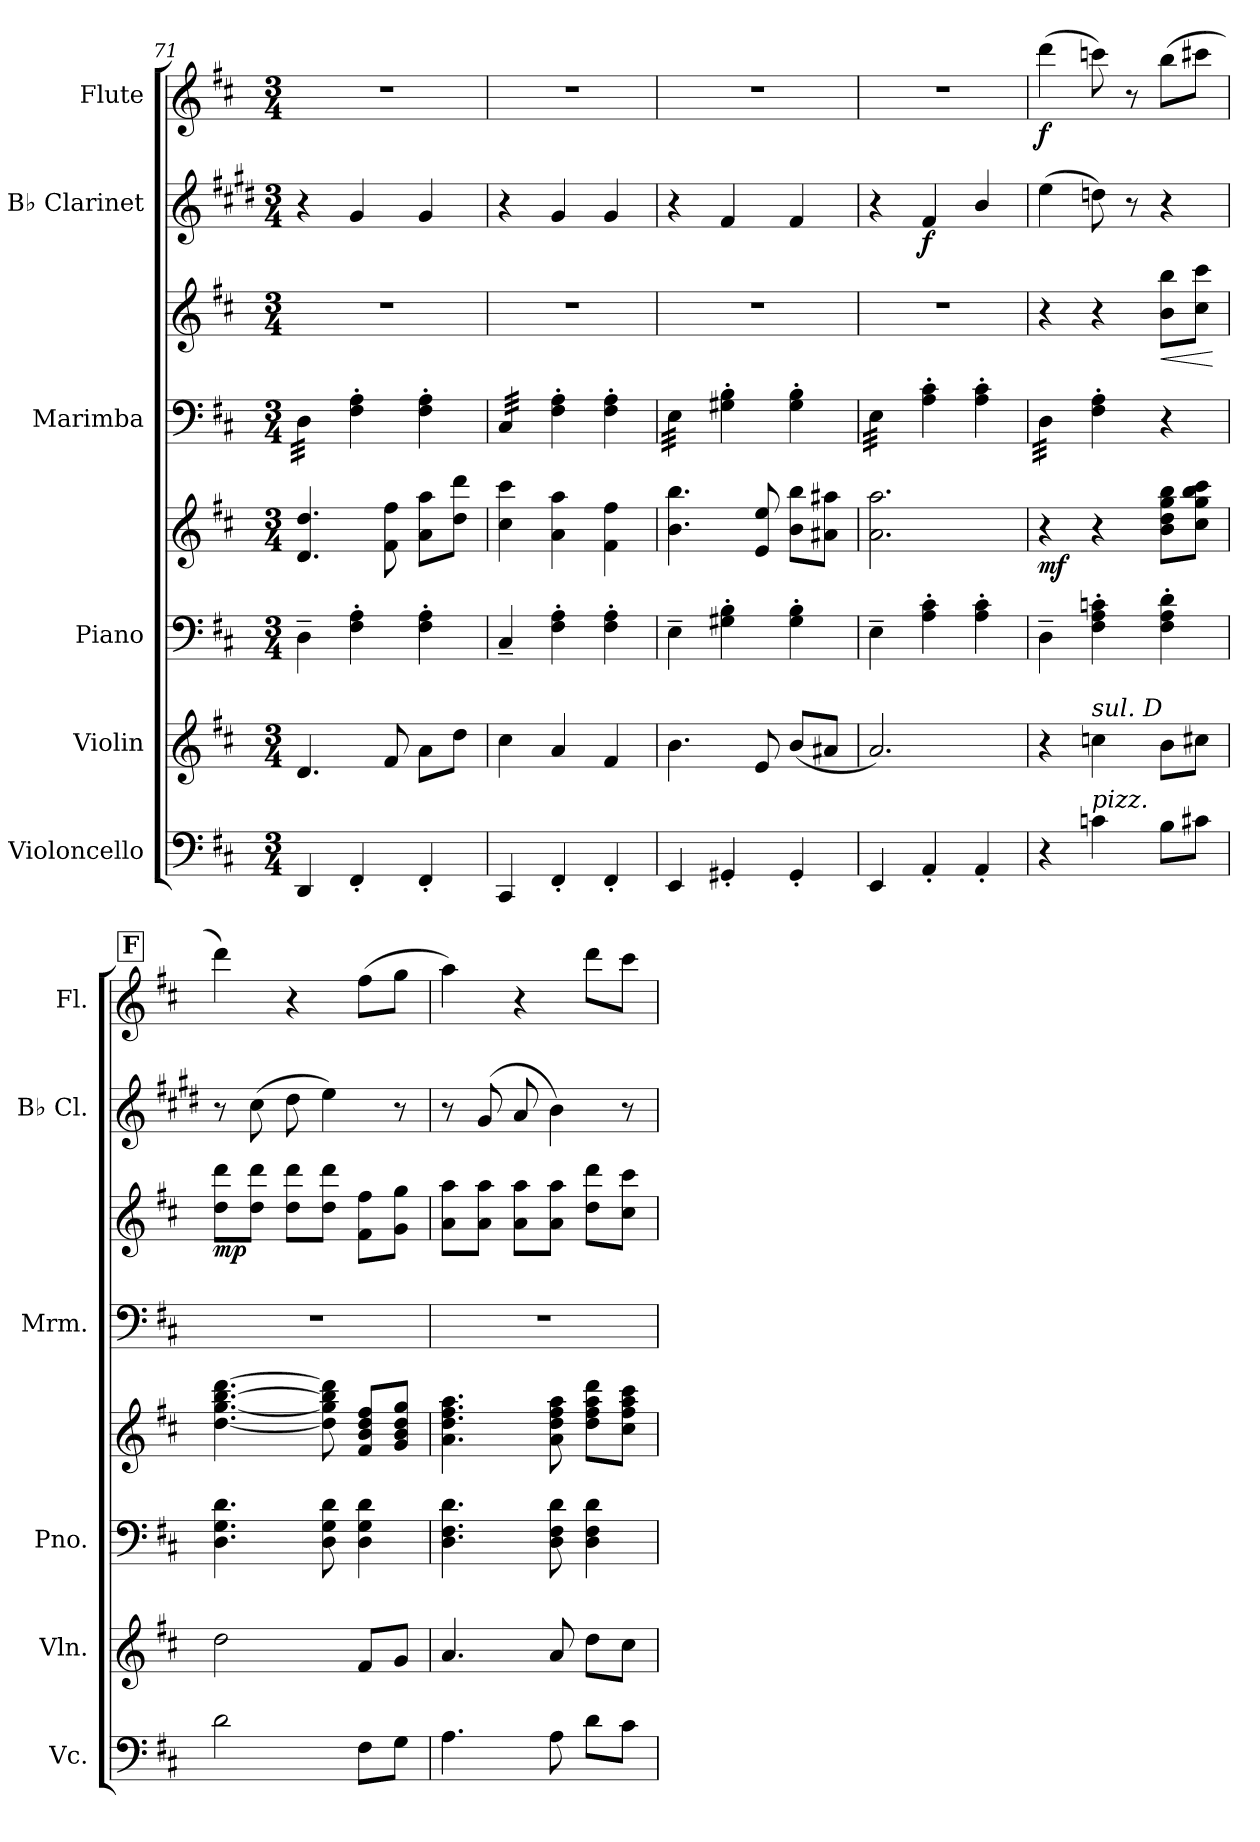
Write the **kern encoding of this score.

**kern	**kern	**kern	**kern	**dynam	**kern	**kern	**dynam	**kern	**dynam	**kern	**dynam
*part6	*part5	*part4	*part4	*part4	*part3	*part3	*part3	*part2	*part2	*part1	*part1
*staff8	*staff7	*staff6	*staff5	*staff5/6	*staff4	*staff3	*staff3/4	*staff2	*staff2	*staff1	*staff1
*I"Violoncello	*I"Violin	*I"Piano	*	*	*I"Marimba	*	*	*I"B♭ Clarinet	*	*I"Flute	*
*I'Vc.	*I'Vln.	*I'Pno.	*	*	*I'Mrm.	*	*	*I'B♭ Cl.	*	*I'Fl.	*
!!LO:LB:g=z
*clefF4	*clefG2	*clefF4	*clefG2	*	*clefF4	*clefG2	*	*clefG2	*	*clefG2	*
*	*	*	*	*	*	*	*	*ITrd1c2	*	*	*
*k[f#c#]	*k[f#c#]	*k[f#c#]	*k[f#c#]	*	*k[f#c#]	*k[f#c#]	*	*k[f#c#]	*	*k[f#c#]	*
*M3/4	*M3/4	*M3/4	*M3/4	*	*M3/4	*M3/4	*	*M3/4	*	*M3/4	*
=71	=71	=71	=71	=71	=71	=71	=71	=71	=71	=71	=71
*	*	*	*	*	*tremolo	*	*	*	*	*	*
4DD/	4.d/	4D~\	4.d/ 4.dd/	.	32D\LLL	2.r	.	4r	.	2.r	.
.	.	.	.	.	32D\	.	.	.	.	.	.
.	.	.	.	.	32D\	.	.	.	.	.	.
.	.	.	.	.	32D\	.	.	.	.	.	.
.	.	.	.	.	32D\	.	.	.	.	.	.
.	.	.	.	.	32D\	.	.	.	.	.	.
.	.	.	.	.	32D\	.	.	.	.	.	.
.	.	.	.	.	32D\JJJ	.	.	.	.	.	.
*	*	*	*	*	*Xtremolo	*	*	*	*	*	*
4FF#'/	.	4F#\' 4A\'	.	.	4F#\' 4A\'	.	.	4f#/	.	.	.
.	8f#/	.	8f#\ 8ff#\	.	.	.	.	.	.	.	.
4FF#'/	8a\L	4F#\' 4A\'	8a\ 8aa\L	.	4F#\' 4A\'	.	.	4f#/	.	.	.
.	8dd\J	.	8dd\ 8ddd\J	.	.	.	.	.	.	.	.
=72	=72	=72	=72	=72	=72	=72	=72	=72	=72	=72	=72
*	*	*	*	*	*tremolo	*	*	*	*	*	*
4CC#/	4cc#\	4C#~/	4cc#\ 4ccc#\	.	32C#/LLL	2.r	.	4r	.	2.r	.
.	.	.	.	.	32C#/	.	.	.	.	.	.
.	.	.	.	.	32C#/	.	.	.	.	.	.
.	.	.	.	.	32C#/	.	.	.	.	.	.
.	.	.	.	.	32C#/	.	.	.	.	.	.
.	.	.	.	.	32C#/	.	.	.	.	.	.
.	.	.	.	.	32C#/	.	.	.	.	.	.
.	.	.	.	.	32C#/JJJ	.	.	.	.	.	.
*	*	*	*	*	*Xtremolo	*	*	*	*	*	*
4FF#'/	4a/	4F#\' 4A\'	4a\ 4aa\	.	4F#\' 4A\'	.	.	4f#/	.	.	.
4FF#'/	4f#/	4F#\' 4A\'	4f#\ 4ff#\	.	4F#\' 4A\'	.	.	4f#/	.	.	.
=73	=73	=73	=73	=73	=73	=73	=73	=73	=73	=73	=73
*	*	*	*	*	*tremolo	*	*	*	*	*	*
4EE/	4.b\	4E~\	4.b\ 4.bb\	.	32E\LLL	2.r	.	4r	.	2.r	.
.	.	.	.	.	32E\	.	.	.	.	.	.
.	.	.	.	.	32E\	.	.	.	.	.	.
.	.	.	.	.	32E\	.	.	.	.	.	.
.	.	.	.	.	32E\	.	.	.	.	.	.
.	.	.	.	.	32E\	.	.	.	.	.	.
.	.	.	.	.	32E\	.	.	.	.	.	.
.	.	.	.	.	32E\JJJ	.	.	.	.	.	.
*	*	*	*	*	*Xtremolo	*	*	*	*	*	*
4GG#X'/	.	4G#X\' 4B\'	.	.	4G#X\' 4B\'	.	.	4e/	.	.	.
.	8e/	.	8e/ 8ee/	.	.	.	.	.	.	.	.
4GG#'/	(8b/L	4G#\' 4B\'	8b\ 8bb\L	.	4G#\' 4B\'	.	.	4e/	.	.	.
.	8a#X/J	.	8a#X\ 8aa#X\J	.	.	.	.	.	.	.	.
=74	=74	=74	=74	=74	=74	=74	=74	=74	=74	=74	=74
*	*	*	*	*	*tremolo	*	*	*	*	*	*
4EE/	2.a/)	4E~\	2.a\ 2.aa\	.	32E\LLL	2.r	.	4r	.	2.r	.
.	.	.	.	.	32E\	.	.	.	.	.	.
.	.	.	.	.	32E\	.	.	.	.	.	.
.	.	.	.	.	32E\	.	.	.	.	.	.
.	.	.	.	.	32E\	.	.	.	.	.	.
.	.	.	.	.	32E\	.	.	.	.	.	.
.	.	.	.	.	32E\	.	.	.	.	.	.
.	.	.	.	.	32E\JJJ	.	.	.	.	.	.
*	*	*	*	*	*Xtremolo	*	*	*	*	*	*
!	!	!	!	!	!	!	!	!	!LO:DY:b	!	!
4AA'/	.	4A\' 4c#\'	.	.	4A\' 4c#\'	.	.	4e/	f	.	.
4AA'/	.	4A\' 4c#\'	.	.	4A\' 4c#\'	.	.	4a/	.	.	.
=75	=75	=75	=75	=75	=75	=75	=75	=75	=75	=75	=75
!	!	!	!	!LO:DY:b	!	!	!	!	!	!	!LO:DY:b
*	*	*	*	*	*tremolo	*	*	*	*	*	*
4r	4r	4D~\	4r	mf	32D\LLL	4r	.	(4dd\	.	(4ddd\	f
.	.	.	.	.	32D\	.	.	.	.	.	.
.	.	.	.	.	32D\	.	.	.	.	.	.
.	.	.	.	.	32D\	.	.	.	.	.	.
.	.	.	.	.	32D\	.	.	.	.	.	.
.	.	.	.	.	32D\	.	.	.	.	.	.
.	.	.	.	.	32D\	.	.	.	.	.	.
.	.	.	.	.	32D\JJJ	.	.	.	.	.	.
*	*	*	*	*	*Xtremolo	*	*	*	*	*	*
!	!LO:TX:a:i:t=sul. D	!	!	!	!	!	!	!	!	!	!
!LO:TX:a:i:t=pizz.	!	!	!	!	!	!	!	!	!	!	!
4cn\	4ccn\	4F#\' 4A\' 4cn\'	4r	.	4F#\' 4A\'	4r	.	8ccn\)	.	8cccn\)	.
.	.	.	.	.	.	.	.	8r	.	8r	.
!	!	!	!	!	!	!	!LO:HP:b	!	!	!	!
8B\L	8b\L	4F#\' 4A\' 4d\'	8b\ 8dd\ 8gg\ 8bb\L	.	4r	8b\ 8bb\L	<	4r	.	(8bb\L	.
8c#X\J	8cc#X\J	.	8cc#\ 8gg\ 8bb\ 8ccc#\J	.	.	8cc#\ 8ccc#\J	.	.	.	8ccc#X\J	.
.	.	.	.	.	.	.	[	.	.	.	.
!!LO:REH:place=s1:a:B:fs=14:t=F
=76	=76	=76	=76	=76	=76	=76	=76	=76	=76	=76	=76
!	!	!	!	!	!	!	!LO:DY:b	!	!	!	!
2d\	2dd\	4.D\ 4.G\ 4.d\	[4.dd\ [4.gg\ [4.bb\ [4.ddd\	.	2.r	8dd\ 8ddd\L	mp	8r	.	4ddd\)	.
.	.	.	.	.	.	8dd\ 8ddd\J	.	(8b\	.	.	.
.	.	.	.	.	.	8dd\ 8ddd\L	.	8cc#\	.	4r	.
.	.	8D\ 8G\ 8d\	8dd\] 8gg\] 8bb\] 8ddd\]	.	.	8dd\ 8ddd\J	.	4dd\)	.	.	.
8F#\L	8f#/L	4D\ 4G\ 4d\	8f#/ 8b/ 8dd/ 8ff#/L	.	.	8f#\ 8ff#\L	.	.	.	(8ff#\L	.
8G\J	8g/J	.	8g/ 8b/ 8dd/ 8gg/J	.	.	8g\ 8gg\J	.	8r	.	8gg\J	.
=77	=77	=77	=77	=77	=77	=77	=77	=77	=77	=77	=77
4.A\	4.a/	4.D\ 4.F#\ 4.d\	4.a\ 4.dd\ 4.ff#\ 4.aa\	.	2.r	8a\ 8aa\L	.	8r	.	4aa\)	.
.	.	.	.	.	.	8a\ 8aa\J	.	(8f#/	.	.	.
.	.	.	.	.	.	8a\ 8aa\L	.	8g/	.	4r	.
8A\	8a/	8D\ 8F#\ 8d\	8a\ 8dd\ 8ff#\ 8aa\	.	.	8a\ 8aa\J	.	4a\)	.	.	.
8d\L	8dd\L	4D\ 4F#\ 4d\	8dd\ 8ff#\ 8aa\ 8ddd\L	.	.	8dd\ 8ddd\L	.	.	.	8ddd\L	.
8c#\J	8cc#\J	.	8cc#\ 8ff#\ 8aa\ 8ccc#\J	.	.	8cc#\ 8ccc#\J	.	8r	.	8ccc#\J	.
=	=	=	=	=	=	=	=	=	=	=	=
*-	*-	*-	*-	*-	*-	*-	*-	*-	*-	*-	*-
